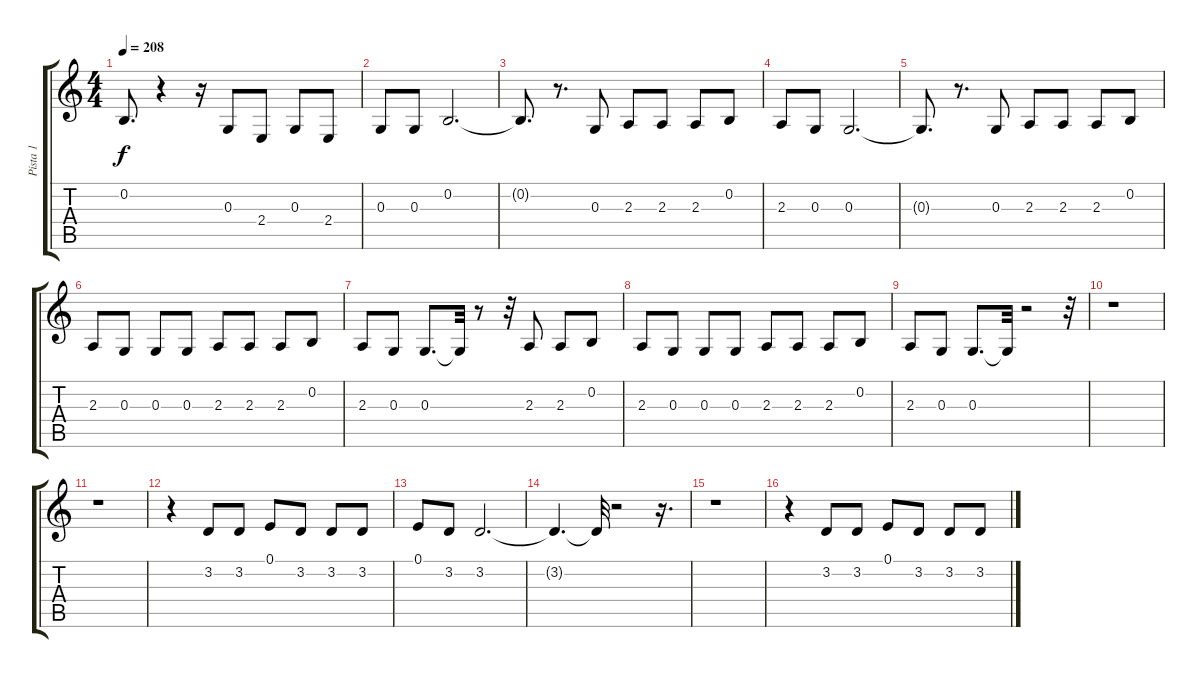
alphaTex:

\track ("Pista 1" "Pista 1") {instrument altosax}
\staff {score tabs}
\tuning (E4 B3 G3 D3 A2 E2) {hide}
\ts (4 4)
\tempo 208
\clef g2
\ks c
0.2{t}.8{d dy f} r.4 r.16 0.3.8 2.4.8 0.3.8 2.4.8 |
0.3.8 0.3.8 0.2.2{d} |
0.2{t}.8{d} r.8{d} 0.3.8 2.3.8 2.3.8 2.3.8 0.2.8 |
2.3.8 0.3.8 0.3.2{d} |
0.3{t}.8{d} r.8{d} 0.3.8 2.3.8 2.3.8 2.3.8 0.2.8 |
2.3.8 0.3.8 0.3.8 0.3.8 2.3.8 2.3.8 2.3.8 0.2.8 |
2.3.8 0.3.8 0.3.8{d} 0.3{t}.32 r.8 r.32 2.3.8 2.3.8 0.2.8 |
2.3.8 0.3.8 0.3.8 0.3.8 2.3.8 2.3.8 2.3.8 0.2.8 |
2.3.8 0.3.8 0.3.8{d} 0.3{t}.32 r.2 r.32 |
r.1 |
r.1 |
r.4 3.2.8 3.2.8 0.1.8 3.2.8 3.2.8 3.2.8 |
0.1.8 3.2.8 3.2.2{d} |
3.2{t}.4{d} 3.2{t}.32 r.2 r.16{d} |
r.1 |
r.4 3.2.8 3.2.8 0.1.8 3.2.8 3.2.8 3.2.8
